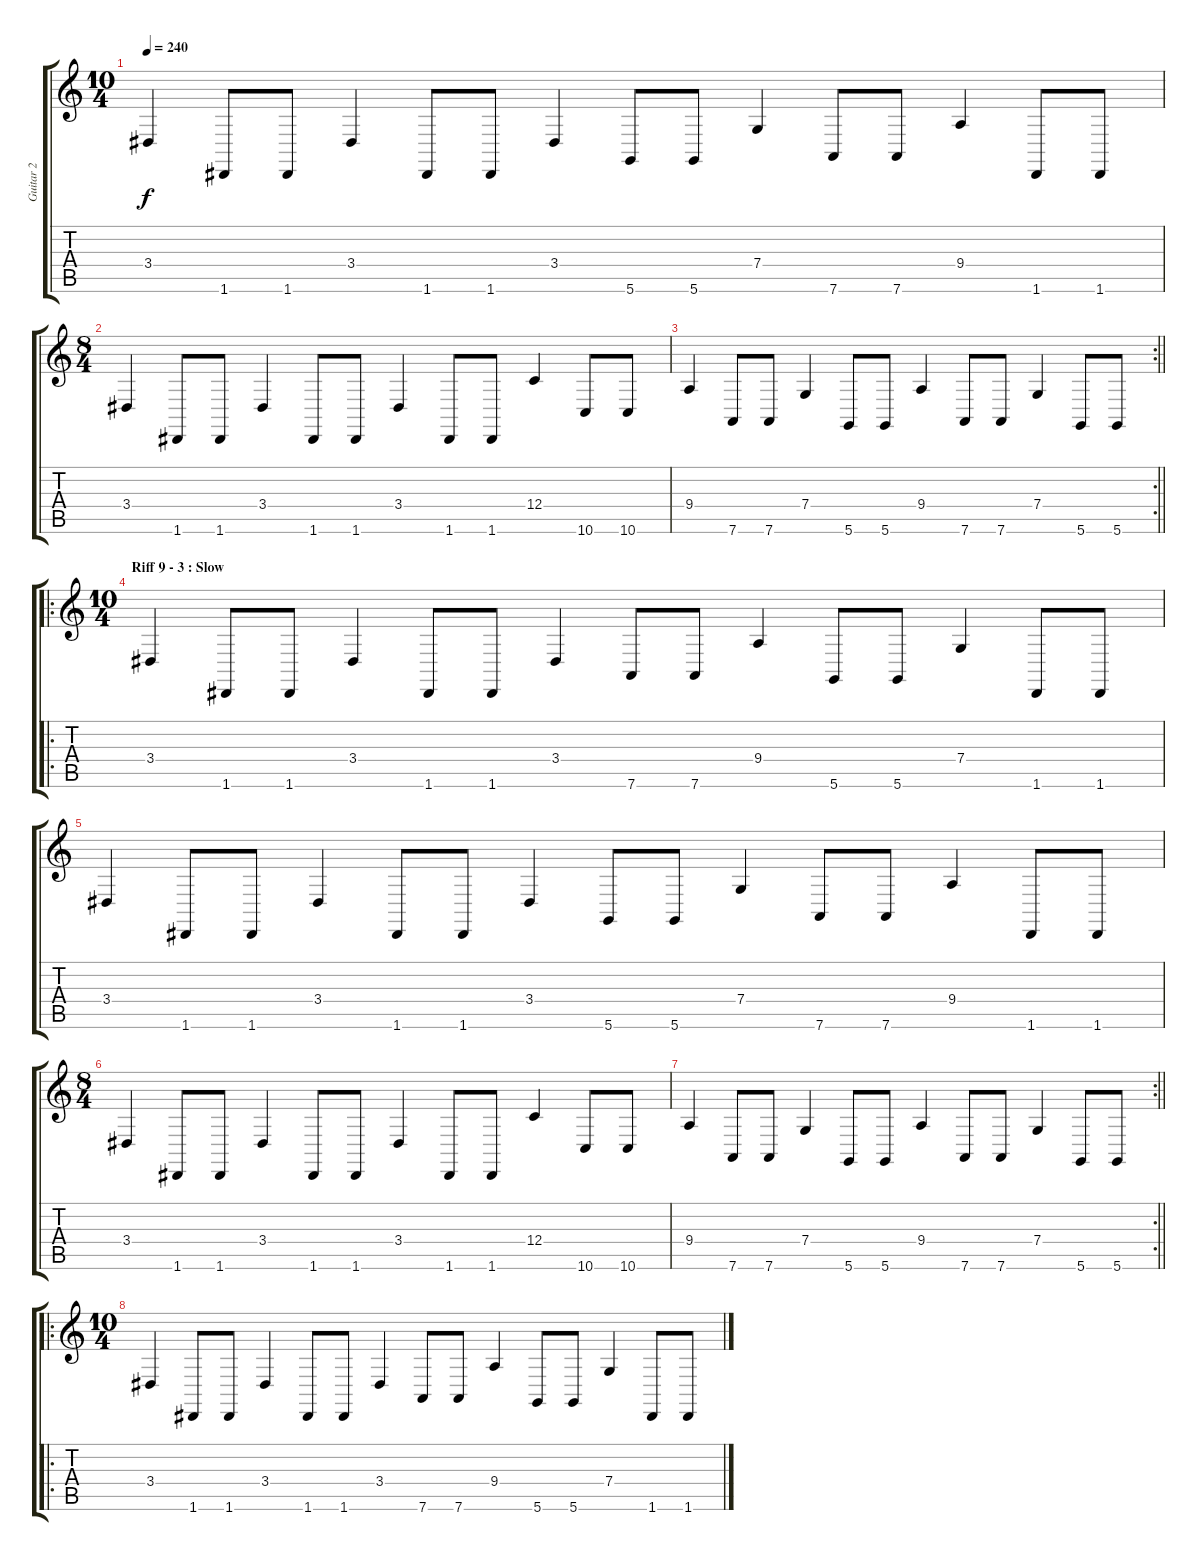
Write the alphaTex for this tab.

\track ("Guitar 2" "Guitar 2") {instrument electricgrandpiano}
\staff {score tabs}
\tuning (D4 A3 F3 C3 G2 D2) {hide}
\ts (10 4)
\tempo 240
\clef g2
\ks c
3.4.4{dy f} 1.6.8 1.6.8 3.4.4 1.6.8 1.6.8 3.4.4 5.6.8 5.6.8 7.4.4 7.6.8 7.6.8 9.4.4 1.6.8 1.6.8 |
\ts (8 4)
3.4.4 1.6.8 1.6.8 3.4.4 1.6.8 1.6.8 3.4.4 1.6.8 1.6.8 12.4.4 10.6.8 10.6.8 |
\rc 2
\barLineRight lightlight
9.4.4 7.6.8 7.6.8 7.4.4 5.6.8 5.6.8 9.4.4 7.6.8 7.6.8 7.4.4 5.6.8 5.6.8 |
\ro
\ts (10 4)
\section ("" "Riff 9 - 3 : Slow")
3.4.4 1.6.8 1.6.8 3.4.4 1.6.8 1.6.8 3.4.4 7.6.8 7.6.8 9.4.4 5.6.8 5.6.8 7.4.4 1.6.8 1.6.8 |
3.4.4 1.6.8 1.6.8 3.4.4 1.6.8 1.6.8 3.4.4 5.6.8 5.6.8 7.4.4 7.6.8 7.6.8 9.4.4 1.6.8 1.6.8 |
\ts (8 4)
3.4.4 1.6.8 1.6.8 3.4.4 1.6.8 1.6.8 3.4.4 1.6.8 1.6.8 12.4.4 10.6.8 10.6.8 |
\rc 2
\barLineRight lightlight
9.4.4 7.6.8 7.6.8 7.4.4 5.6.8 5.6.8 9.4.4 7.6.8 7.6.8 7.4.4 5.6.8 5.6.8 |
\ro
\ts (10 4)
3.4.4 1.6.8 1.6.8 3.4.4 1.6.8 1.6.8 3.4.4 7.6.8 7.6.8 9.4.4 5.6.8 5.6.8 7.4.4 1.6.8 1.6.8
